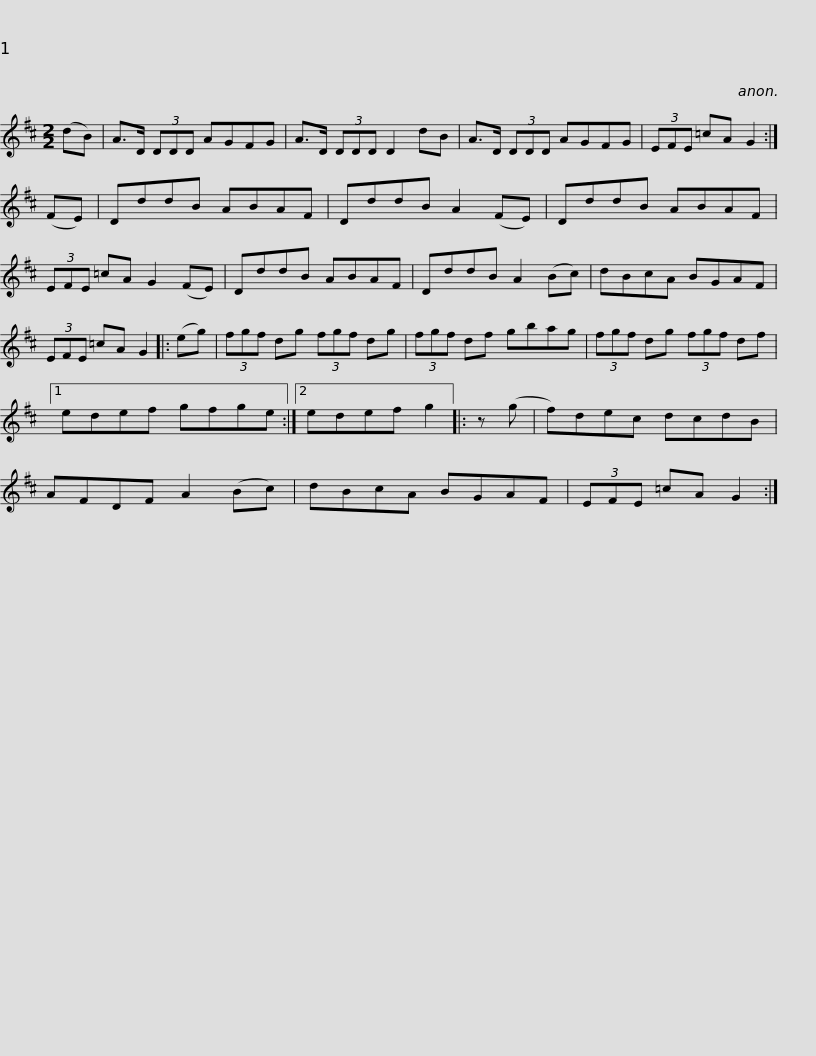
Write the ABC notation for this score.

X:1
L:1/8
M:2/2
I:linebreak $
K:D
V:1 treble
V:1
 (dB) | A>D (3DDD AGFG | A>D (3DDD D2 dB | A>D (3DDD AGFG | (3EFE =cA G2 :| %5
 (FE) |$ DddB ABAF | DddB A2 (FE) | DddB ABAF | (3EFE =cA G2 (FE) | %10
 DddB ABAF |$ DddB A2 (Bc) | dBcA BGAF | (3EFE =cA G2 |: (eg) | %15
 (3fgf dg (3fgf dg | (3fgf df gbag |$ (3fgf dg (3fgf df |1 edef gfge :|2 edef g2 |: %20
 z (g | f)dec dcdB | AFDF A2 (Bc) |$ dBcA BGAF | (3EFE =cA G2 :| %25
